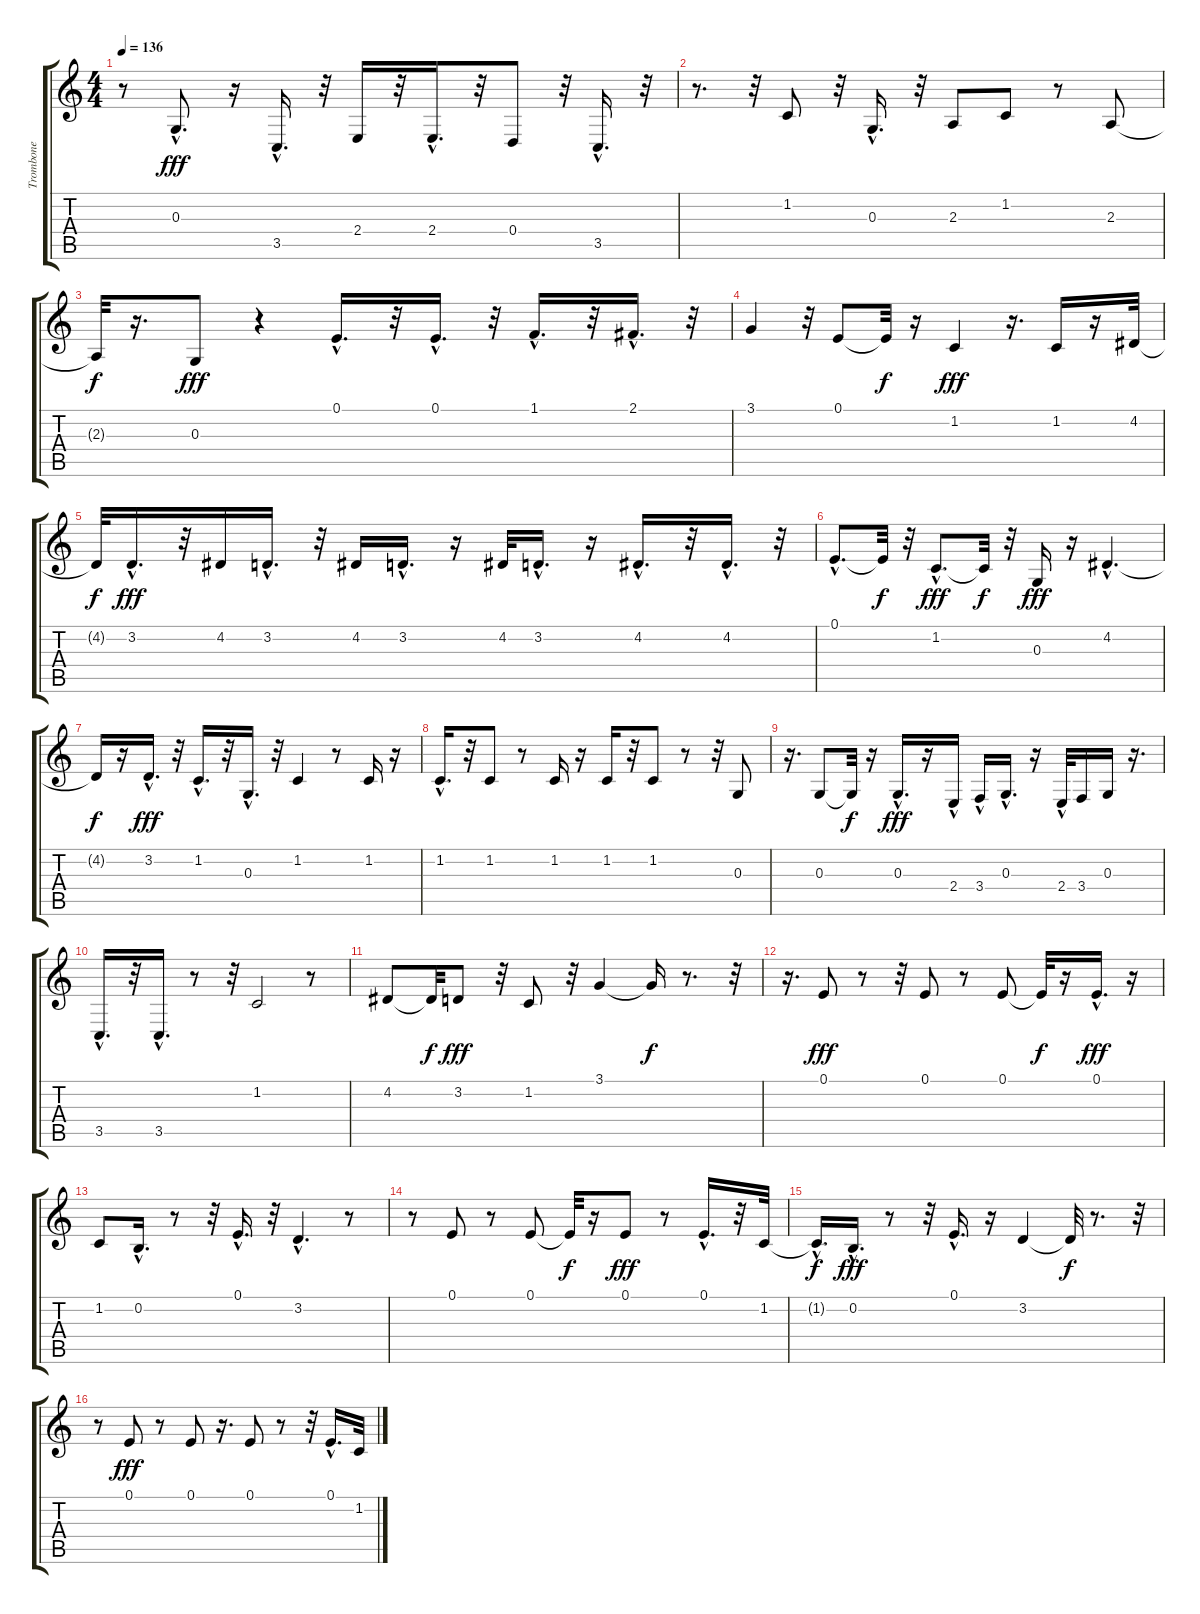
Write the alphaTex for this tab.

\track ("Trombone" "Trombone") {instrument trombone}
\staff {score tabs}
\tuning (E4 B3 G3 D3 A2 E2) {hide}
\ts (4 4)
\tempo 136
\clef g2
\ks c
r.8{dy fff} 0.3{hac}.8{d} r.16 3.5{hac}.16{d} r.32 2.4.16 r.32 2.4{hac}.16{d} r.32 0.4.8 r.32 3.5{hac}.16{d} r.32 |
r.8{d} r.32 1.2.8 r.32 0.3{hac}.16{d} r.32 2.3.8 1.2.8 r.8 2.3.8 |
2.3{t}.32{dy f} r.16{d} 0.3.8{dy fff} r.4 0.1{hac}.16{d} r.32 0.1{hac}.16{d} r.32 1.1{hac}.16{d} r.32 2.1{hac}.16{d} r.32 |
3.1.4 r.32 0.1.8 0.1{t}.32{dy f} r.16 1.2.4{dy fff} r.16{d} 1.2.16 r.16 4.2.32 |
4.2{t}.32{dy f} 3.2{hac}.16{d dy fff} r.32 4.2.16 3.2{hac}.16{d} r.32 4.2.16 3.2{hac}.16{d} r.16 4.2.32 3.2{hac}.16{d} r.16 4.2{hac}.16{d} r.32 4.2{hac}.16{d} r.32 |
0.1{hac}.8{d} 0.1{t}.32{dy f} r.32 1.2{hac}.8{d dy fff} 1.2{t}.32{dy f} r.32 0.3.16{dy fff} r.16 4.2{hac}.4{d} |
4.2{t}.16{dy f} r.16 3.2{hac}.16{d dy fff} r.32 1.2{hac}.16{d} r.32 0.3{hac}.16{d} r.32 1.2.4 r.8 1.2.16 r.16 |
1.2{hac}.16{d} r.32 1.2.8 r.8 1.2.16 r.16 1.2.16 r.32 1.2.8 r.8 r.32 0.3.8 |
r.16{d} 0.3.8 0.3{t}.32{dy f} r.16 0.3{hac}.16{d dy fff} r.16 2.4{hac}.16 3.4{hac}.16 0.3{hac}.16{d} r.16 2.4{hac}.32 3.4.16 0.3.16 r.16{d} |
3.5{hac}.16{d} r.32 3.5{hac}.16{d} r.8 r.32 1.2.2 r.8 |
4.2.8 4.2{t}.32{dy f} 3.2.8{dy fff} r.32 1.2.8 r.32 3.1.4 3.1{t}.16{dy f} r.8{d} r.32 |
r.16{d} 0.1.8{dy fff} r.8 r.32 0.1.8 r.8 0.1.8 0.1{t}.32{dy f} r.16 0.1{hac}.16{d dy fff} r.16 |
1.2.8 0.2{hac}.16{d} r.8 r.32 0.1{hac}.16{d} r.32 3.2{hac}.4{d} r.8 |
r.8 0.1.8 r.8 0.1.8 0.1{t}.32{dy f} r.16 0.1.8{dy fff} r.8 0.1{hac}.16{d} r.32 1.2.32 |
1.2{hac t}.16{d dy f} 0.2{hac}.16{d dy fff} r.8 r.32 0.1{hac}.16{d} r.16 3.2.4 3.2{t}.32{dy f} r.8{d} r.32 |
r.8 0.1.8{dy fff} r.8 0.1.8 r.16{d} 0.1.8 r.8 r.32 0.1{hac}.16{d} 1.2.32
